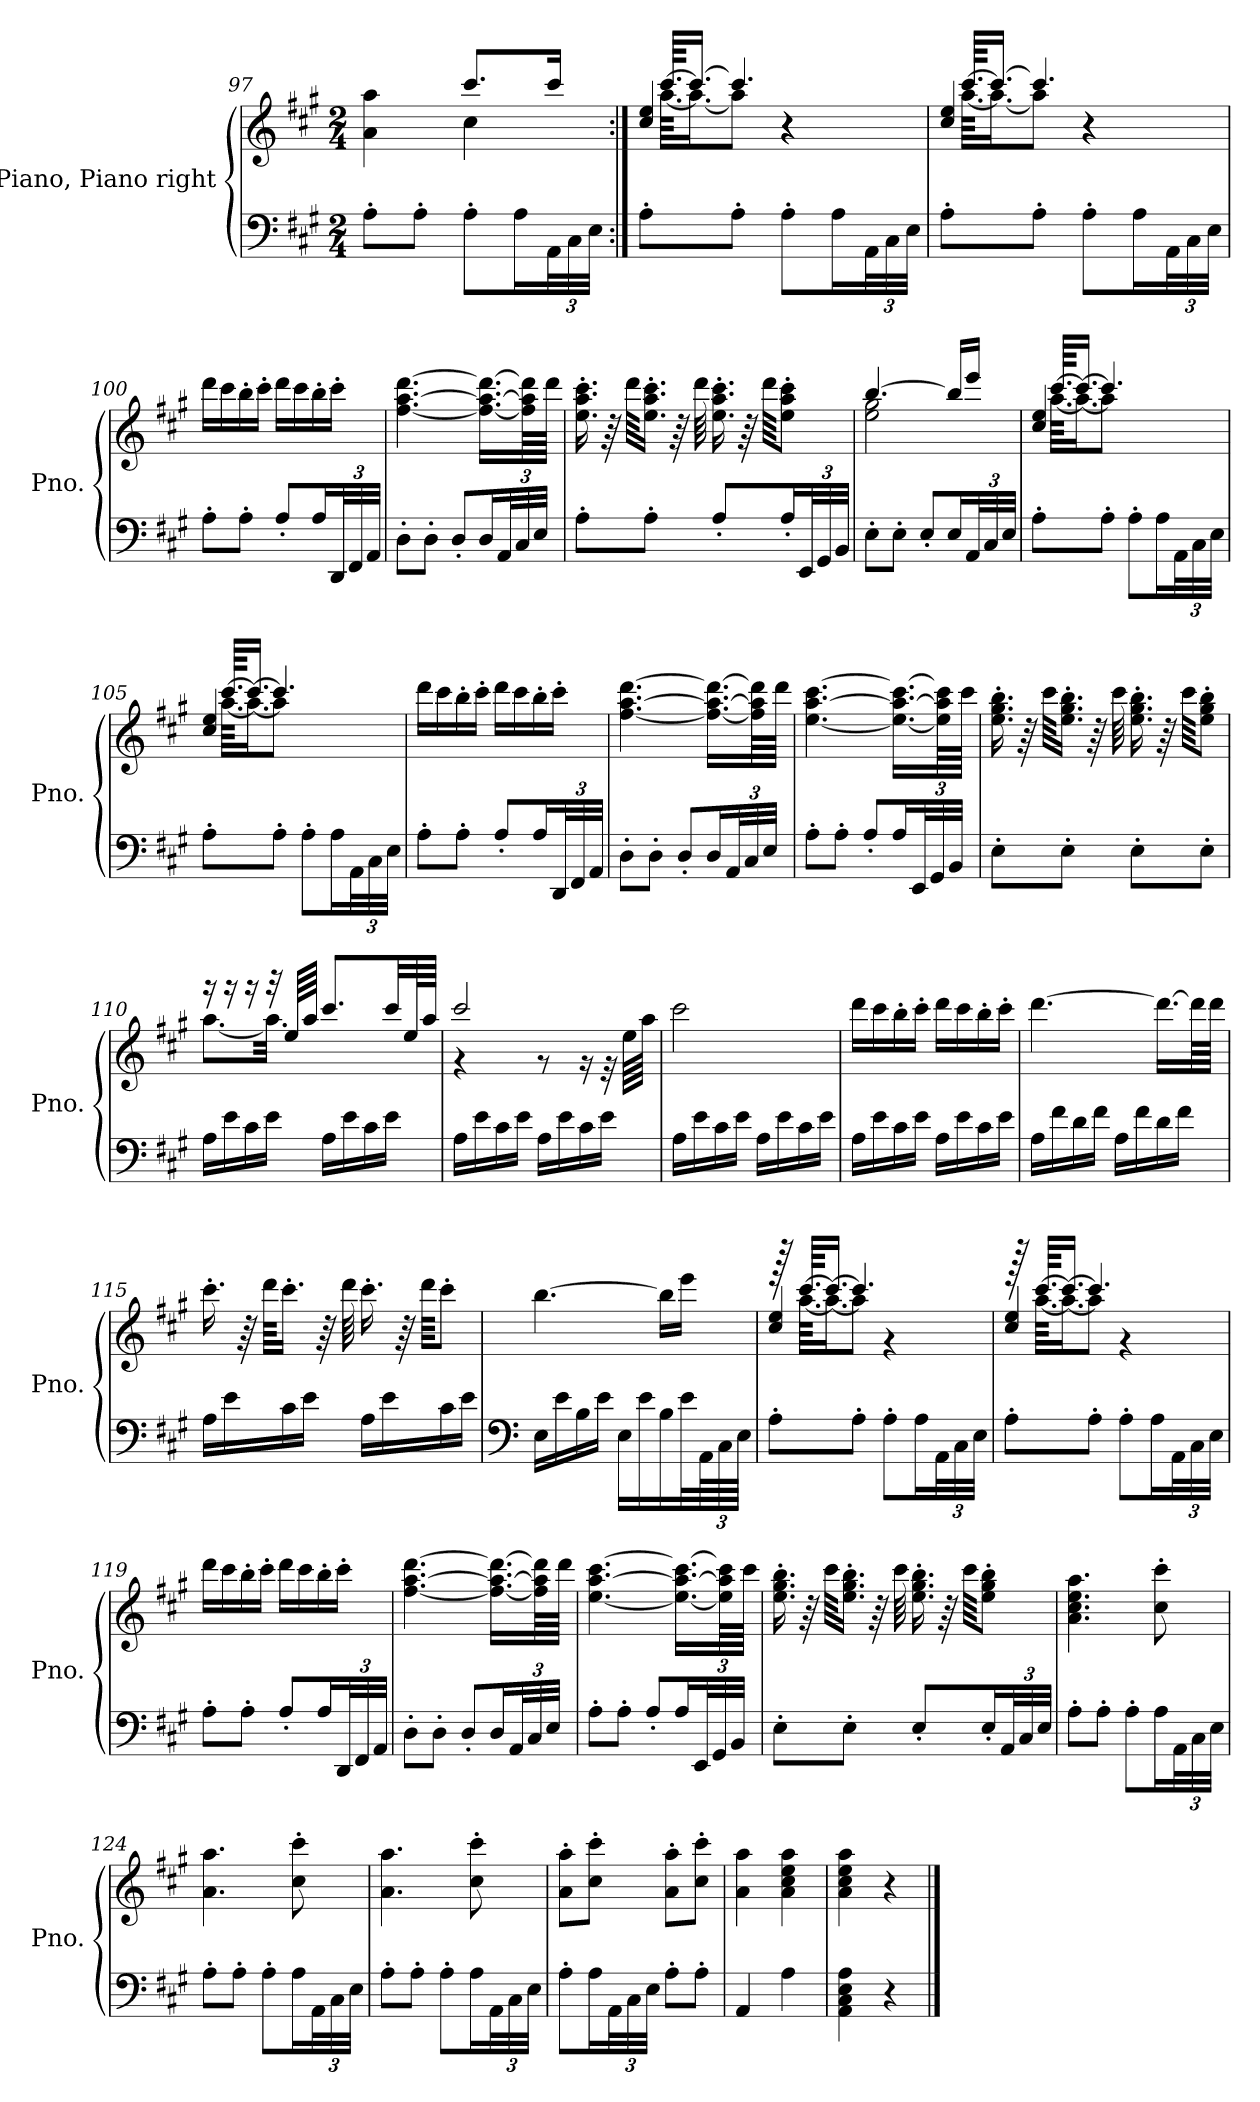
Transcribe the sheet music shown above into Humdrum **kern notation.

**kern	**kern
*part1	*part1
*staff2	*staff1
*I"Piano, Piano right	*
*I'Pno.	*
*clefF4	*clefG2
*k[f#c#g#]	*k[f#c#g#]
*M2/4	*M2/4
=97	=97
*	*^
8A'\L	4a\ 4aa\	4ryy
8A'\J	.	.
8A'\L	8.ccc#/L	4cc#\
16A\L	.	.
*Xbrackettup	*	*
48AA\L	16ccc#/Jk	.
48C#\	.	.
48E\JJJ	.	.
=98:|!	=98:|!	=98:|!
*	*	*^
8A'\L	128ryy	128ryy	4cc#/ 4ee/
.	[64.ccc#/KKLL	[64.aa\KKLL	.
.	16.ccc#/JJ_	16.aa\J_	.
8A'\J	4.ccc#/]	8aa\J]	.
8A'\L	.	4r	4r
16A\L	.	.	.
48AA\L	.	.	.
48C#\	.	.	.
48E\JJJ	.	.	.
!!LO:LB:g=z	!!	!!
=99	=99	=99	=99
8A'\L	128ryy	128ryy	4cc#/ 4ee/
.	[64.ccc#/KKLL	[64.aa\KKLL	.
.	16.ccc#/JJ_	16.aa\J_	.
8A'\J	4.ccc#/]	8aa\J]	.
8A'\L	.	4r	4r
16A\L	.	.	.
48AA\L	.	.	.
48C#\	.	.	.
48E\JJJ	.	.	.
*	*v	*v	*v
=100	=100
8A'\L	16ddd\LL
.	16ccc#\
8A'\J	16bb'\
.	16ccc#'\JJ
8A'/L	16ddd\LL
.	16ccc#\
16A/L	16bb'\
48DD/L	16ccc#'\JJ
48FF#/	.
48AA/JJJ	.
=101	=101
8D'\L	[4.ff#\ [4.aa\ [4.ddd\
8D'\J	.
8D'/L	.
16D/L	16.ff#\_ 16.aa\_ 16.ddd\_LL
48AA/L	.
48C#/	.
.	64ff#\] 64aa\] 64ddd\]LL
48E/JJJ	.
.	64ddd\JJJJ
=102	=102
8A'\L	16.ee\' 16.aa\' 16.ccc#\'
.	64r
.	64ddd\KKLL
8A'\J	16.ee\' 16.aa\' 16.ccc#\'JJ
.	64r
.	64ddd\
8A'/L	16.ee\' 16.aa\' 16.ccc#\'
.	64r
.	64ddd\KKKL
16A'/L	8ee\' 8aa\' 8ccc#\'J
48EE/L	.
48GG#/	.
48BB/JJJ	.
!!LO:PB:g=z
=103	=103
*	*^
8E'\L	[4.bb/	2ee\ 2gg#\
8E'\J	.	.
8E'/L	.	.
16E/L	16bb/LL]	.
48AA/L	16eee/JJ	.
48C#/	.	.
48E/JJJ	.	.
=104	=104	=104
*	*	*^
8A'\L	128ryy	128ryy	4cc#/ 4ee/
.	[64.ccc#/KKLL	[64.aa\KKLL	.
.	16.ccc#/JJ_	16.aa\J_	.
8A'\J	4.ccc#/]	8aa\J]	.
8A'\L	.	4ryy	4ryy
16A\L	.	.	.
48AA\L	.	.	.
48C#\	.	.	.
48E\JJJ	.	.	.
=105	=105	=105	=105
8A'\L	128ryy	128ryy	4cc#/ 4ee/
.	[64.ccc#/KKLL	[64.aa\KKLL	.
.	16.ccc#/JJ_	16.aa\J_	.
8A'\J	4.ccc#/]	8aa\J]	.
8A'\L	.	4ryy	4ryy
16A\L	.	.	.
48AA\L	.	.	.
48C#\	.	.	.
48E\JJJ	.	.	.
*	*v	*v	*v
=106	=106
8A'\L	16ddd\LL
.	16ccc#\
8A'\J	16bb'\
.	16ccc#'\JJ
8A'/L	16ddd\LL
.	16ccc#\
16A/L	16bb'\
48DD/L	16ccc#'\JJ
48FF#/	.
48AA/JJJ	.
=107	=107
8D'\L	[4.ff#\ [4.aa\ [4.ddd\
8D'\J	.
8D'/L	.
16D/L	16.ff#\_ 16.aa\_ 16.ddd\_LL
48AA/L	.
48C#/	.
.	64ff#\] 64aa\] 64ddd\]LL
48E/JJJ	.
.	64ddd\JJJJ
!!LO:LB:g=z
=108	=108
8A'\L	[4.ee\ [4.aa\ [4.ccc#\
8A'\J	.
8A'/L	.
16A/L	16.ee\_ 16.aa\_ 16.ccc#\_LL
48EE/L	.
48GG#/	.
.	64ee\] 64aa\] 64ccc#\]LL
48BB/JJJ	.
.	64ccc#\JJJJ
=109	=109
8E'\L	16.ee\' 16.gg#\' 16.bb\'
.	64r
.	64ccc#\KKLL
8E'\J	16.ee\' 16.gg#\' 16.bb\'JJ
.	64r
.	64ccc#\
8E'\L	16.ee\' 16.gg#\' 16.bb\'
.	64r
.	64ccc#\KKKL
8E'\J	8ee\' 8gg#\' 8bb\'J
=110	=110
*	*^
16A\LL	16r	[8.aa\L
16e\	16r	.
16c#\	16r	.
16e\JJ	32r	32.aa\Jkk]
.	64ee/LLLL	.
.	64aa/JJJJ	4ryy
16A\LL	8.ccc#/L	.
16e\	.	.
16c#\	.	.
16e\JJ	32ccc#/LL	.
.	64ee/L	.
.	64aa/JJJJ	64ryy
=111	=111	=111
16A\LL	2ccc#/	4r
16e\	.	.
16c#\	.	.
16e\JJ	.	.
16A\LL	.	8r
16e\	.	.
16c#\	.	16r
16e\JJ	.	32r
.	.	64ee\LLLL
.	.	64aa\JJJJ
*	*v	*v
!!LO:LB:g=z
=112	=112
16A\LL	2ccc#\
16e\	.
16c#\	.
16e\JJ	.
16A\LL	.
16e\	.
16c#\	.
16e\JJ	.
=113	=113
16A\LL	16ddd\LL
16e\	16ccc#\
16c#\	16bb'\
16e\JJ	16ccc#'\JJ
16A\LL	16ddd\LL
16e\	16ccc#\
16c#\	16bb'\
16e\JJ	16ccc#'\JJ
=114	=114
16A\LL	[4.ddd\
16f#\	.
16d\	.
16f#\JJ	.
16A\LL	.
16f#\	.
16d\	16.ddd\LL_
16f#\JJ	.
.	64ddd\LL]
.	64ddd\JJJJ
=115	=115
16A\LL	16.ccc#'\
16e\	.
.	64r
.	64ddd\KKLL
16c#\	16.ccc#'\JJ
16e\JJ	.
.	64r
.	64ddd\
16A\LL	16.ccc#'\
16e\	.
.	64r
.	64ddd\KKKL
16c#\	8ccc#'\J
16e\JJ	.
!!LO:LB:g=z
=116	=116
*clefF4	*
16E\LL	[4.bb\
16e\	.
16B\	.
16e\JJ	.
16E\LL	.
16e\	.
16B\	16bb\LL]
32e\L	16eee\JJ
96AA\L	.
96C#\	.
96E\JJJJ	.
=117	=117
*	*^
*	*	*^
8A'\L	128r	128ryy	4cc#/ 4ee/
.	[64.ccc#/KKLL	[64.aa\KKLL	.
.	16.ccc#/JJ_	16.aa\J_	.
8A'\J	4.ccc#/]	8aa\J]	.
8A'\L	.	4ryy	4r
16A\L	.	.	.
48AA\L	.	.	.
48C#\	.	.	.
48E\JJJ	.	.	.
=118	=118	=118	=118
8A'\L	128r	128ryy	4cc#/ 4ee/
.	[64.ccc#/KKLL	[64.aa\KKLL	.
.	16.ccc#/JJ_	16.aa\J_	.
8A'\J	4.ccc#/]	8aa\J]	.
8A'\L	.	4ryy	4r
16A\L	.	.	.
48AA\L	.	.	.
48C#\	.	.	.
48E\JJJ	.	.	.
*	*v	*v	*v
=119	=119
8A'\L	16ddd\LL
.	16ccc#\
8A'\J	16bb'\
.	16ccc#'\JJ
8A'/L	16ddd\LL
.	16ccc#\
16A/L	16bb'\
48DD/L	16ccc#'\JJ
48FF#/	.
48AA/JJJ	.
!!LO:LB:g=z
=120	=120
8D'\L	[4.ff#\ [4.aa\ [4.ddd\
8D'\J	.
8D'/L	.
16D/L	16.ff#\_ 16.aa\_ 16.ddd\_LL
48AA/L	.
48C#/	.
.	64ff#\] 64aa\] 64ddd\]LL
48E/JJJ	.
.	64ddd\JJJJ
=121	=121
8A'\L	[4.ee\ [4.aa\ [4.ccc#\
8A'\J	.
8A'/L	.
16A/L	16.ee\_ 16.aa\_ 16.ccc#\_LL
48EE/L	.
48GG#/	.
.	64ee\] 64aa\] 64ccc#\]LL
48BB/JJJ	.
.	64ccc#\JJJJ
=122	=122
8E'\L	16.ee\' 16.gg#\' 16.bb\'
.	64r
.	64ccc#\KKLL
8E'\J	16.ee\' 16.gg#\' 16.bb\'JJ
.	64r
.	64ccc#\
8E'/L	16.ee\' 16.gg#\' 16.bb\'
.	64r
.	64ccc#\KKKL
16E'/L	8ee\' 8gg#\' 8bb\'J
48AA/L	.
48C#/	.
48E/JJJ	.
=123	=123
8A'\L	4.a\ 4.cc#\ 4.ee\ 4.aa\
8A'\J	.
8A'\L	.
16A\L	8cc#\' 8ccc#\'
48AA\L	.
48C#\	.
48E\JJJ	.
=124	=124
8A'\L	4.a\ 4.aa\
8A'\J	.
8A'\L	.
16A\L	8cc#\' 8ccc#\'
48AA\L	.
48C#\	.
48E\JJJ	.
!!LO:LB:g=z
=125	=125
8A'\L	4.a\ 4.aa\
8A'\J	.
8A'\L	.
16A\L	8cc#\' 8ccc#\'
48AA\L	.
48C#\	.
48E\JJJ	.
=126	=126
8A'\L	8a\' 8aa\'L
16A\L	8cc#\' 8ccc#\'J
48AA\L	.
48C#\	.
48E\JJJ	.
8A'\L	8a\' 8aa\'L
8A'\J	8cc#\' 8ccc#\'J
=127	=127
4AA/	4a\ 4aa\
4A\	4a\ 4cc#\ 4ee\ 4aa\
=128	=128
4AA\ 4C#\ 4E\ 4A\	4a\ 4cc#\ 4ee\ 4aa\
4r	4r
==	==
*-	*-
